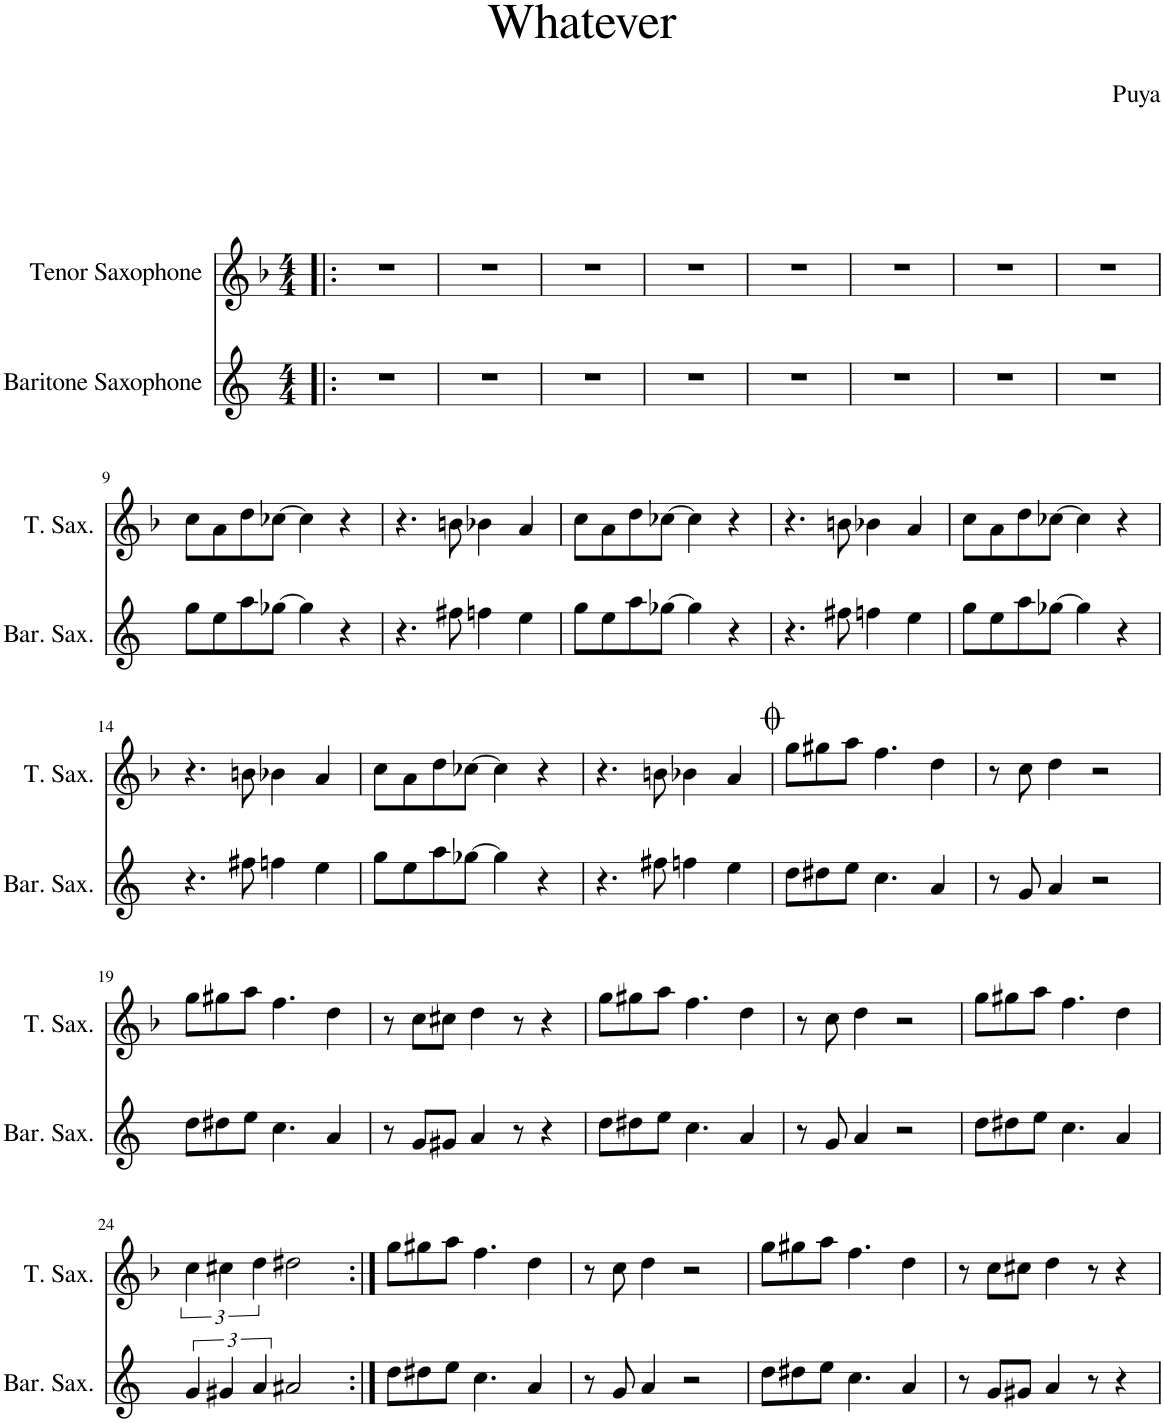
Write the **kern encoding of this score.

**kern	**kern
*part2	*part1
*staff2	*staff1
*I"Baritone Saxophone	*I"Tenor Saxophone
*I'Bar. Sax.	*I'T. Sax.
*clefG2	*clefG2
*Trd12c21	*Trd8c14
*k[]	*k[b-]
*M4/4	*M4/4
=1!|:	=1!|:
1r	1r
=2	=2
1r	1r
=3	=3
1r	1r
=4	=4
1r	1r
=5	=5
1r	1r
=6	=6
1r	1r
=7	=7
1r	1r
=8	=8
1r	1r
!!LO:LB:g=z
=9	=9
8gg\L	8cc\L
8ee\	8a\
8aa\	8dd\
[8gg-X\J	[8cc-X\J
4gg-\]	4cc-\]
4r	4r
=10	=10
4.r	4.r
8ff#X\	8bn\
4ffn\	4b-X\
4ee\	4a/
=11	=11
8gg\L	8cc\L
8ee\	8a\
8aa\	8dd\
[8gg-X\J	[8cc-X\J
4gg-\]	4cc-\]
4r	4r
=12	=12
4.r	4.r
8ff#X\	8bn\
4ffn\	4b-X\
4ee\	4a/
=13	=13
8gg\L	8cc\L
8ee\	8a\
8aa\	8dd\
[8gg-X\J	[8cc-X\J
4gg-\]	4cc-\]
4r	4r
!!LO:LB:g=z
=14	=14
4.r	4.r
8ff#X\	8bn\
4ffn\	4b-X\
4ee\	4a/
=15	=15
8gg\L	8cc\L
8ee\	8a\
8aa\	8dd\
[8gg-X\J	[8cc-X\J
4gg-\]	4cc-\]
4r	4r
=16	=16
4.r	4.r
8ff#X\	8bn\
4ffn\	4b-X\
4ee\	4a/
=17	=17
8dd\L	8gg\L
8dd#X\	8gg#X\
8ee\J	8aa\J
4.cc\	4.ff\
4a/	4dd\
=18	=18
8r	8r
8g/	8cc\
4a/	4dd\
2r	2r
!!LO:LB:g=z
=19	=19
8dd\L	8gg\L
8dd#X\	8gg#X\
8ee\J	8aa\J
4.cc\	4.ff\
4a/	4dd\
=20	=20
8r	8r
8g/L	8cc\L
8g#X/J	8cc#X\J
4a/	4dd\
8r	8r
4r	4r
=21	=21
8dd\L	8gg\L
8dd#X\	8gg#X\
8ee\J	8aa\J
4.cc\	4.ff\
4a/	4dd\
=22	=22
8r	8r
8g/	8cc\
4a/	4dd\
2r	2r
=23	=23
8dd\L	8gg\L
8dd#X\	8gg#X\
8ee\J	8aa\J
4.cc\	4.ff\
4a/	4dd\
!!LO:LB:g=z
=24	=24
6g/	6cc\
6g#X/	6cc#X\
6a/	6dd\
2a#X/	2dd#X\
=25:|!	=25:|!
8dd\L	8gg\L
8dd#X\	8gg#X\
8ee\J	8aa\J
4.cc\	4.ff\
4a/	4dd\
=26	=26
8r	8r
8g/	8cc\
4a/	4dd\
2r	2r
=27	=27
8dd\L	8gg\L
8dd#X\	8gg#X\
8ee\J	8aa\J
4.cc\	4.ff\
4a/	4dd\
=28	=28
8r	8r
8g/L	8cc\L
8g#X/J	8cc#X\J
4a/	4dd\
8r	8r
4r	4r
=	=
*-	*-
